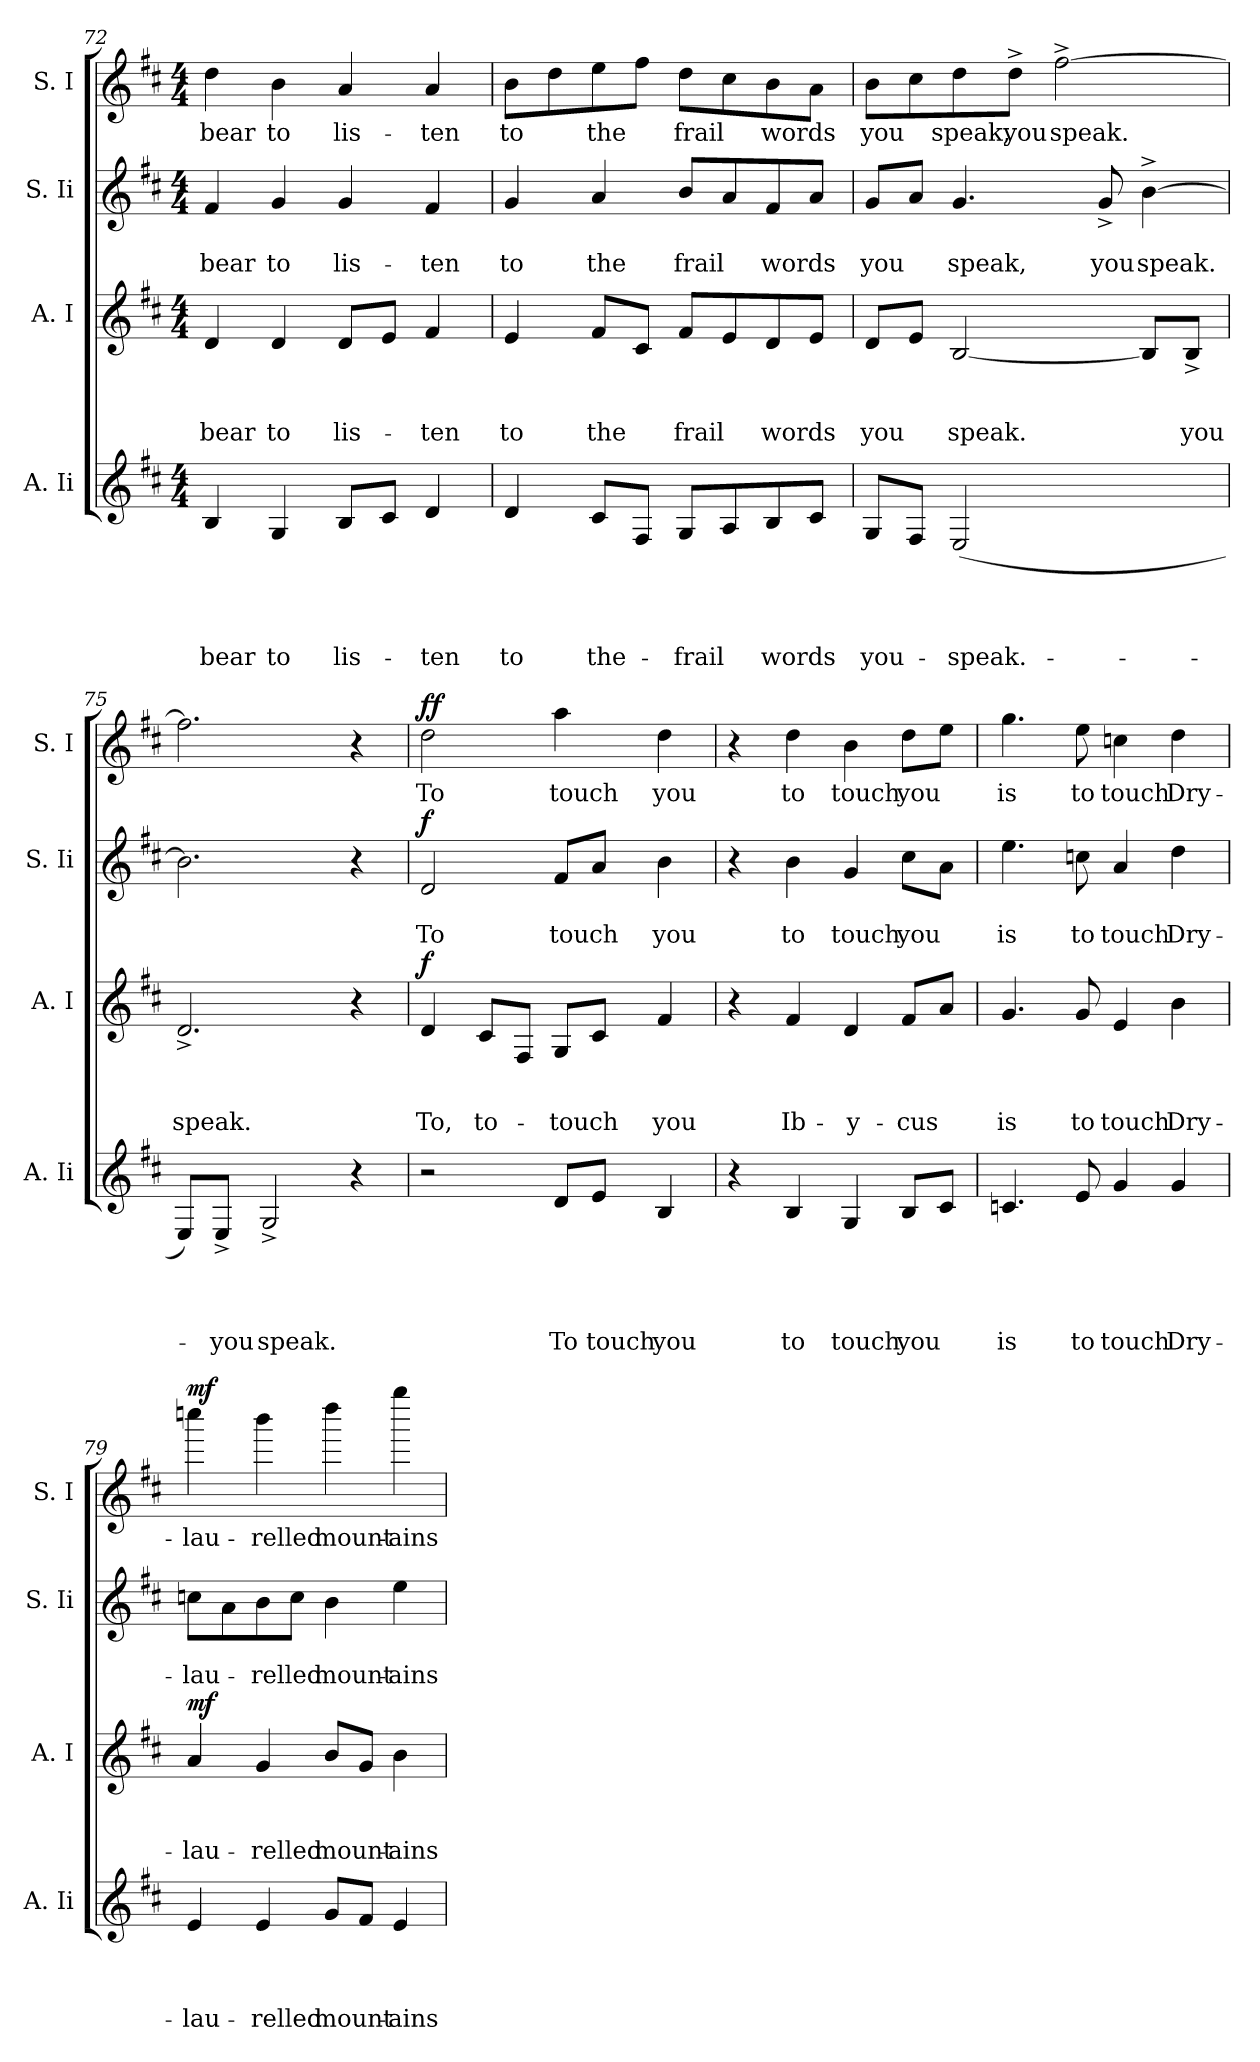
**kern	**text	**text	**text	**text	**kern	**text	**text	**text	**dynam	**kern	**text	**text	**dynam	**kern	**text	**dynam
*part4	*part4	*part4	*part4	*part4	*part3	*part3	*part3	*part3	*part3	*part2	*part2	*part2	*part2	*part1	*part1	*part1
*staff4	*staff4	*staff4	*staff4	*staff4	*staff3	*staff3	*staff3	*staff3	*staff3	*staff2	*staff2	*staff2	*staff2	*staff1	*staff1	*staff1
*I"A. Ii	*	*	*	*	*I"A. I	*	*	*	*	*I"S. Ii	*	*	*	*I"S. I	*	*
*I'A. Ii	*	*	*	*	*I'A. I	*	*	*	*	*I'S. Ii	*	*	*	*I'S. I	*	*
*clefG2	*	*	*	*	*clefG2	*	*	*	*	*clefG2	*	*	*	*clefG2	*	*
*k[f#c#]	*	*	*	*	*k[f#c#]	*	*	*	*	*k[f#c#]	*	*	*	*k[f#c#]	*	*
*D:	*	*	*	*	*D:	*	*	*	*	*D:	*	*	*	*D:	*	*
*M4/4	*	*	*	*	*M4/4	*	*	*	*	*M4/4	*	*	*	*M4/4	*	*
=72	=72	=72	=72	=72	=72	=72	=72	=72	=72	=72	=72	=72	=72	=72	=72	=72
!	!	!	!	!LO:LY:b	!	!	!	!LO:LY:b	!	!	!	!LO:LY:b	!	!	!LO:LY:b	!
4B/	.	.	.	bear	4d/	.	.	bear	.	4f#/	.	bear	.	4dd\	bear	.
!	!	!	!	!LO:LY:b	!	!	!	!LO:LY:b	!	!	!	!LO:LY:b	!	!	!LO:LY:b	!
4G/	.	.	.	to	4d/	.	.	to	.	4g/	.	to	.	4b\	to	.
!	!	!	!	!LO:LY:b	!	!	!	!LO:LY:b	!	!	!	!LO:LY:b	!	!	!LO:LY:b	!
8B/L	.	.	.	lis-	8d/L	.	.	lis-	.	4g/	.	lis-	.	4a/	lis-	.
8c#/J	.	.	.	.	8e/J	.	.	.	.	.	.	.	.	.	.	.
!	!	!	!	!LO:LY:b	!	!	!	!LO:LY:b	!	!	!	!LO:LY:b	!	!	!LO:LY:b	!
4d/	.	.	.	-ten	4f#/	.	.	-ten	.	4f#/	.	-ten	.	4a/	-ten	.
!!LO:LB:g=z
=73	=73	=73	=73	=73	=73	=73	=73	=73	=73	=73	=73	=73	=73	=73	=73	=73
!	!	!	!	!LO:LY:b	!	!	!	!LO:LY:b	!	!	!	!LO:LY:b	!	!	!LO:LY:b	!
4d/	.	.	.	to	4e/	.	.	to	.	4g/	.	to	.	8b\L	to	.
.	.	.	.	.	.	.	.	.	.	.	.	.	.	8dd\	.	.
!	!	!	!	!LO:LY:b	!	!	!	!LO:LY:b	!	!	!	!LO:LY:b	!	!	!LO:LY:b	!
8c#/L	.	.	.	the-	8f#/L	.	.	the	.	4a/	.	the	.	8ee\	the	.
8F#/J	.	.	.	.	8c#/J	.	.	.	.	.	.	.	.	8ff#\J	.	.
!	!	!	!	!LO:LY:b	!	!	!	!LO:LY:b	!	!	!	!LO:LY:b	!	!	!LO:LY:b	!
8G/L	.	.	.	-frail	8f#/L	.	.	frail	.	8b/L	.	frail	.	8dd\L	frail	.
8A/	.	.	.	.	8e/	.	.	.	.	8a/	.	.	.	8cc#\	.	.
!	!	!	!	!LO:LY:b	!	!	!	!LO:LY:b	!	!	!	!LO:LY:b	!	!	!LO:LY:b	!
8B/	.	.	.	words	8d/	.	.	words	.	8f#/	.	words	.	8b\	words	.
8c#/J	.	.	.	.	8e/J	.	.	.	.	8a/J	.	.	.	8a\J	.	.
=74	=74	=74	=74	=74	=74	=74	=74	=74	=74	=74	=74	=74	=74	=74	=74	=74
!	!	!	!	!LO:LY:b	!	!	!	!LO:LY:b	!	!	!	!LO:LY:b	!	!	!LO:LY:b	!
8G/L	.	.	.	you-	8d/L	.	.	you	.	8g/L	.	you	.	8b\L	you	.
8F#/J	.	.	.	.	8e/J	.	.	.	.	8a/J	.	.	.	8cc#\	.	.
!	!	!	!	!LO:LY:b	!	!	!	!LO:LY:b	!	!	!	!LO:LY:b	!	!	!LO:LY:b	!
(<2E/	.	.	.	-speak.-	[<2B/	.	.	speak.	.	4.g/	.	speak,	.	8dd\	speak,	.
!	!	!	!	!	!	!	!	!	!	!	!	!	!	!	!LO:LY:b	!
.	.	.	.	.	.	.	.	.	.	.	.	.	.	8dd^>\J	you	.
!	!	!	!	!	!	!	!	!	!	!	!	!	!	!	!LO:LY:b	!
.	.	.	.	.	.	.	.	.	.	.	.	.	.	[>2ff#^>\	speak.	.
!	!	!	!	!	!	!	!	!	!	!	!	!LO:LY:b	!	!	!	!
.	.	.	.	.	.	.	.	.	.	8g^</	.	you	.	.	.	.
!	!	!	!	!	!	!	!	!	!	!	!	!LO:LY:b	!	!	!	!
4ryy	.	.	.	.	8B/L]	.	.	.	.	[>4b^>\	.	speak.	.	.	.	.
!	!	!	!	!	!	!	!	!LO:LY:b	!	!	!	!	!	!	!	!
.	.	.	.	.	8B^</J	.	.	you	.	.	.	.	.	.	.	.
=75	=75	=75	=75	=75	=75	=75	=75	=75	=75	=75	=75	=75	=75	=75	=75	=75
!	!	!	!	!	!	!	!	!LO:LY:b	!	!	!	!	!	!	!	!
8E/L)	.	.	.	.	2.d^</	.	.	speak.	.	2.b\]	.	.	.	2.ff#\]	.	.
!	!	!	!	!LO:LY:b	!	!	!	!	!	!	!	!	!	!	!	!
8E^</J	.	.	.	-you	.	.	.	.	.	.	.	.	.	.	.	.
!	!	!	!	!LO:LY:b	!	!	!	!	!	!	!	!	!	!	!	!
2G^</	.	.	.	speak.	.	.	.	.	.	.	.	.	.	.	.	.
4r	.	.	.	.	4r	.	.	.	.	4r	.	.	.	4r	.	.
!!LO:LB:g=z
=76	=76	=76	=76	=76	=76	=76	=76	=76	=76	=76	=76	=76	=76	=76	=76	=76
!	!	!	!	!	!	!	!	!LO:LY:b	!LO:DY:b	!	!	!LO:LY:b	!LO:DY:b	!	!LO:LY:b	!LO:DY:a
!	!	!	!	!	!	!	!	!	!	!	!	!	!	!	!	!LO:DY:n=1:b
2r	.	.	.	.	4d/	.	.	To,	f	2d/	.	To	f	2dd\	To	f f
!	!	!	!	!	!	!	!	!LO:LY:b	!	!	!	!	!	!	!	!
.	.	.	.	.	8c#/L	.	.	to-	.	.	.	.	.	.	.	.
.	.	.	.	.	8F#/J	.	.	.	.	.	.	.	.	.	.	.
!	!	!	!	!LO:LY:b	!	!	!	!LO:LY:b	!	!	!	!LO:LY:b	!	!	!LO:LY:b	!
8d/L	.	.	.	To	8G/L	.	.	-touch	.	8f#/L	.	touch	.	4aa\	touch	.
!	!	!	!	!LO:LY:b	!	!	!	!	!	!	!	!	!	!	!	!
8e/J	.	.	.	touch	8c#/J	.	.	.	.	8a/J	.	.	.	.	.	.
!	!	!	!	!LO:LY:b	!	!	!	!LO:LY:b	!	!	!	!LO:LY:b	!	!	!LO:LY:b	!
4B/	.	.	.	you	4f#/	.	.	you	.	4b\	.	you	.	4dd\	you	.
=77	=77	=77	=77	=77	=77	=77	=77	=77	=77	=77	=77	=77	=77	=77	=77	=77
4r	.	.	.	.	4r	.	.	.	.	4r	.	.	.	4r	.	.
!	!	!	!	!LO:LY:b	!	!	!	!LO:LY:b	!	!	!	!LO:LY:b	!	!	!LO:LY:b	!
4B/	.	.	.	to	4f#/	.	.	Ib-	.	4b\	.	to	.	4dd\	to	.
!	!	!	!	!LO:LY:b	!	!	!	!LO:LY:b	!	!	!	!LO:LY:b	!	!	!LO:LY:b	!
4G/	.	.	.	touch	4d/	.	.	-y-	.	4g/	.	touch	.	4b\	touch	.
!	!	!	!	!LO:LY:b	!	!	!	!LO:LY:b	!	!	!	!LO:LY:b	!	!	!LO:LY:b	!
8B/L	.	.	.	you	8f#/L	.	.	-cus	.	8cc#\L	.	you	.	8dd\L	you	.
8c#/J	.	.	.	.	8a/J	.	.	.	.	8a\J	.	.	.	8ee\J	.	.
=78	=78	=78	=78	=78	=78	=78	=78	=78	=78	=78	=78	=78	=78	=78	=78	=78
!	!	!	!	!LO:LY:b	!	!	!	!LO:LY:b	!	!	!	!LO:LY:b	!	!	!LO:LY:b	!
4.cn/	.	.	.	is	4.g/	.	.	is	.	4.ee\	.	is	.	4.gg\	is	.
!	!	!	!	!LO:LY:b	!	!	!	!LO:LY:b	!	!	!	!LO:LY:b	!	!	!LO:LY:b	!
8e/	.	.	.	to	8g/	.	.	to	.	8ccn\	.	to	.	8ee\	to	.
!	!	!	!	!LO:LY:b	!	!	!	!LO:LY:b	!	!	!	!LO:LY:b	!	!	!LO:LY:b	!
4g/	.	.	.	touch	4e/	.	.	touch	.	4a/	.	touch	.	4ccn\	touch	.
!	!	!	!	!LO:LY:b	!	!	!	!LO:LY:b	!	!	!	!LO:LY:b	!	!	!LO:LY:b	!
4g/	.	.	.	Dry-	4b\	.	.	Dry-	.	4dd\	.	Dry-	.	4dd\	Dry-	.
!!LO:PB:g=z
=79	=79	=79	=79	=79	=79	=79	=79	=79	=79	=79	=79	=79	=79	=79	=79	=79
!	!	!	!	!LO:LY:b	!	!	!	!LO:LY:b	!LO:DY:a	!	!	!LO:LY:b	!	!	!LO:LY:b	!LO:DY:a
4e/	.	.	.	-lau-	4a/	.	.	-lau-	mf	8ccn\L	.	-lau-	.	4ccccn\	-lau-	mf
.	.	.	.	.	.	.	.	.	.	8a\	.	.	.	.	.	.
!	!	!	!	!LO:LY:b	!	!	!	!LO:LY:b	!	!	!	!LO:LY:b	!	!	!LO:LY:b	!
4e/	.	.	.	-relled	4g/	.	.	-relled	.	8b\	.	-relled	.	4bbb\	-relled	.
.	.	.	.	.	.	.	.	.	.	8cc\J	.	.	.	.	.	.
!	!	!	!	!LO:LY:b	!	!	!	!LO:LY:b	!	!	!	!LO:LY:b	!	!	!LO:LY:b	!
8g/L	.	.	.	mount-	8b/L	.	.	mount-	.	4b\	.	mount-	.	4dddd\	mount-	.
8f#/J	.	.	.	.	8g/J	.	.	.	.	.	.	.	.	.	.	.
!	!	!	!	!LO:LY:b	!	!	!	!LO:LY:b	!	!	!	!LO:LY:b	!	!	!LO:LY:b	!
4e/	.	.	.	-ains	4b\	.	.	-ains	.	4ee\	.	-ains	.	4gggg\	-ains	.
=	=	=	=	=	=	=	=	=	=	=	=	=	=	=	=	=
*-	*-	*-	*-	*-	*-	*-	*-	*-	*-	*-	*-	*-	*-	*-	*-	*-
